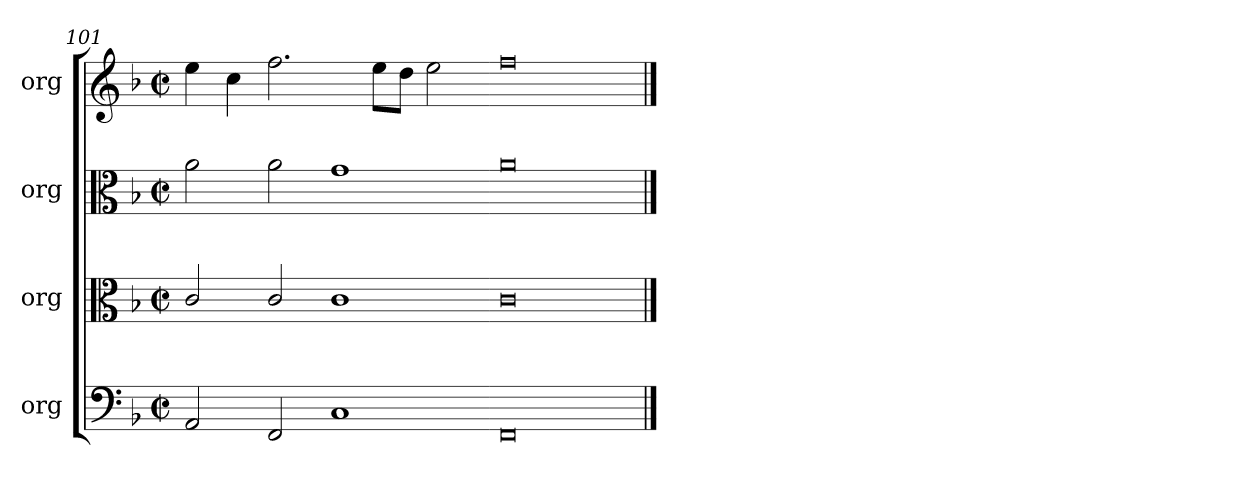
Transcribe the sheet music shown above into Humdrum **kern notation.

**kern	**kern	**kern	**kern
*part4	*part3	*part2	*part1
*staff4	*staff3	*staff2	*staff1
*I"org	*I"org	*I"org	*I"org
*clefF4	*clefC3	*clefC3	*clefG2
*k[b-]	*k[b-]	*k[b-]	*k[b-]
*F:	*F:	*F:	*F:
*M2/1	*M2/1	*M2/1	*M2/1
*met(c|)	*met(c|)	*met(c|)	*met(c|)
=101	=101	=101	=101
2AA/	2c/	2a\	4ee\
.	.	.	4cc\
2FF/	2c/	2a\	2.ff\
1C	1c	1g	.
.	.	.	8ee\L
.	.	.	8dd\J
.	.	.	2ee\
=102-	=102-	=102-	=102-
0FF	0c	0a	0ff
==	==	==	==
*-	*-	*-	*-
